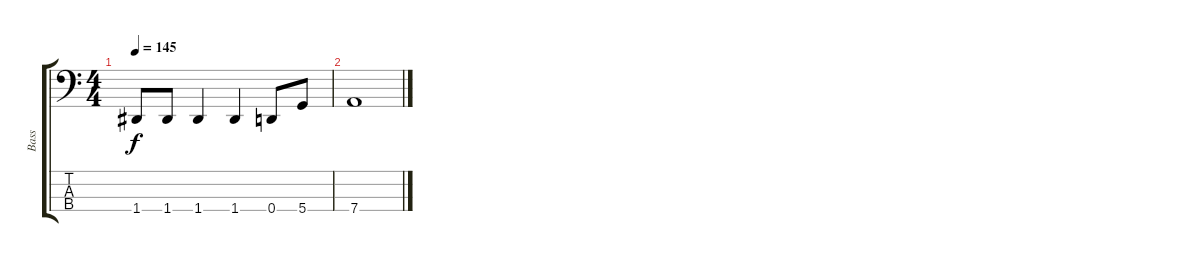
\track ("Bass" "Bass") {instrument electricbassfinger}
\staff {score tabs}
\tuning (G2 D2 A1 D1) {hide}
\ts (4 4)
\tempo 145
\clef f4
\ks c
1.4.8{dy f} 1.4.8 1.4.4 1.4.4 0.4.8 5.4.8 |
7.4.1
